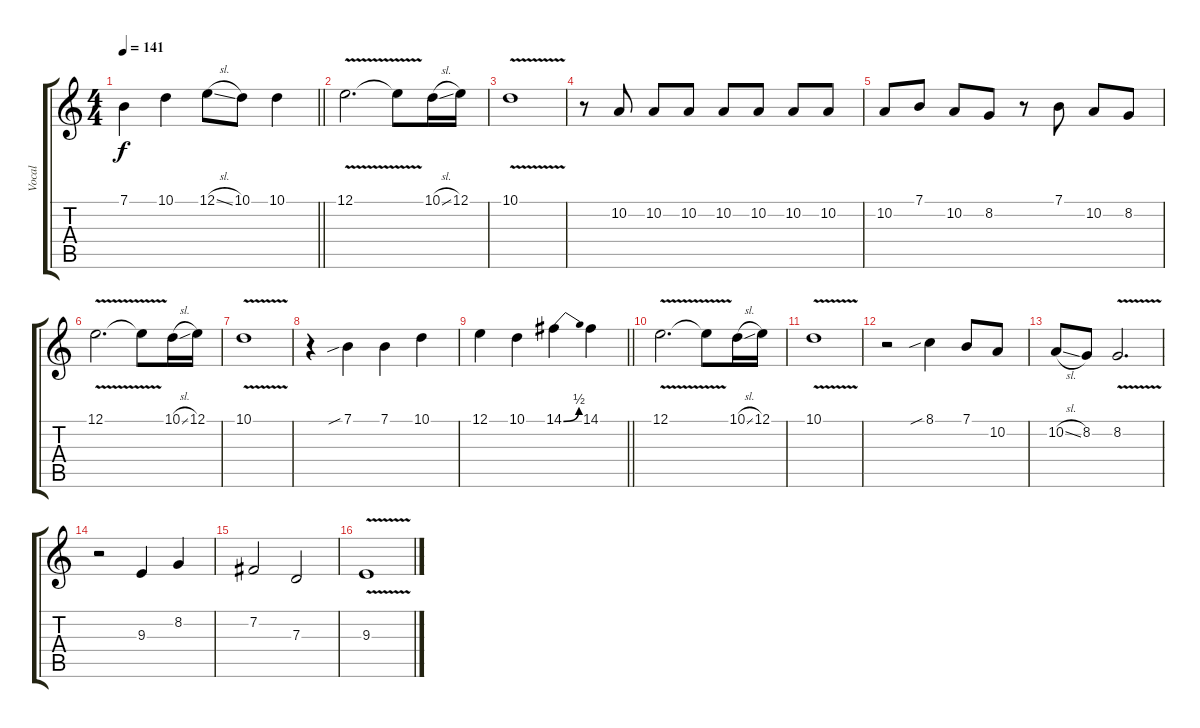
\track ("Vocal" "Vocal") {instrument violin}
\staff {score tabs}
\tuning (E4 B3 G3 D3 A2 E2) {hide}
\ts (4 4)
\tempo 141
\clef g2
\barLineRight lightlight
\ks c
7.1.4{dy f} 10.1.4 12.1{sl}.8 10.1.8 10.1.4 |
12.1{v}.2{d} 12.1{t}.8 10.1{sl}.16 12.1.16 |
10.1{v}.1 |
r.8 10.2.8 10.2.8 10.2.8 10.2.8 10.2.8 10.2.8 10.2.8 |
10.2.8 7.1.8 10.2.8 8.2.8 r.8 7.1.8 10.2.8 8.2.8 |
12.1{v}.2{d} 12.1{t}.8 10.1{sl}.16 12.1.16 |
10.1{v}.1 |
r.4 7.1{sib}.4 7.1.4 10.1.4 |
\barLineRight lightlight
12.1.4 10.1.4 14.1{be (bend 0 0 60 2)}.4 14.1.4 |
12.1{v}.2{d} 12.1{t}.8 10.1{sl}.16 12.1.16 |
10.1{v}.1 |
r.2 8.1{sib}.4 7.1.8 10.2.8 |
10.2{sl}.8 8.2.8 8.2{v}.2{d} |
r.2 9.3.4 8.2.4 |
7.2.2 7.3.2 |
9.3{v}.1
